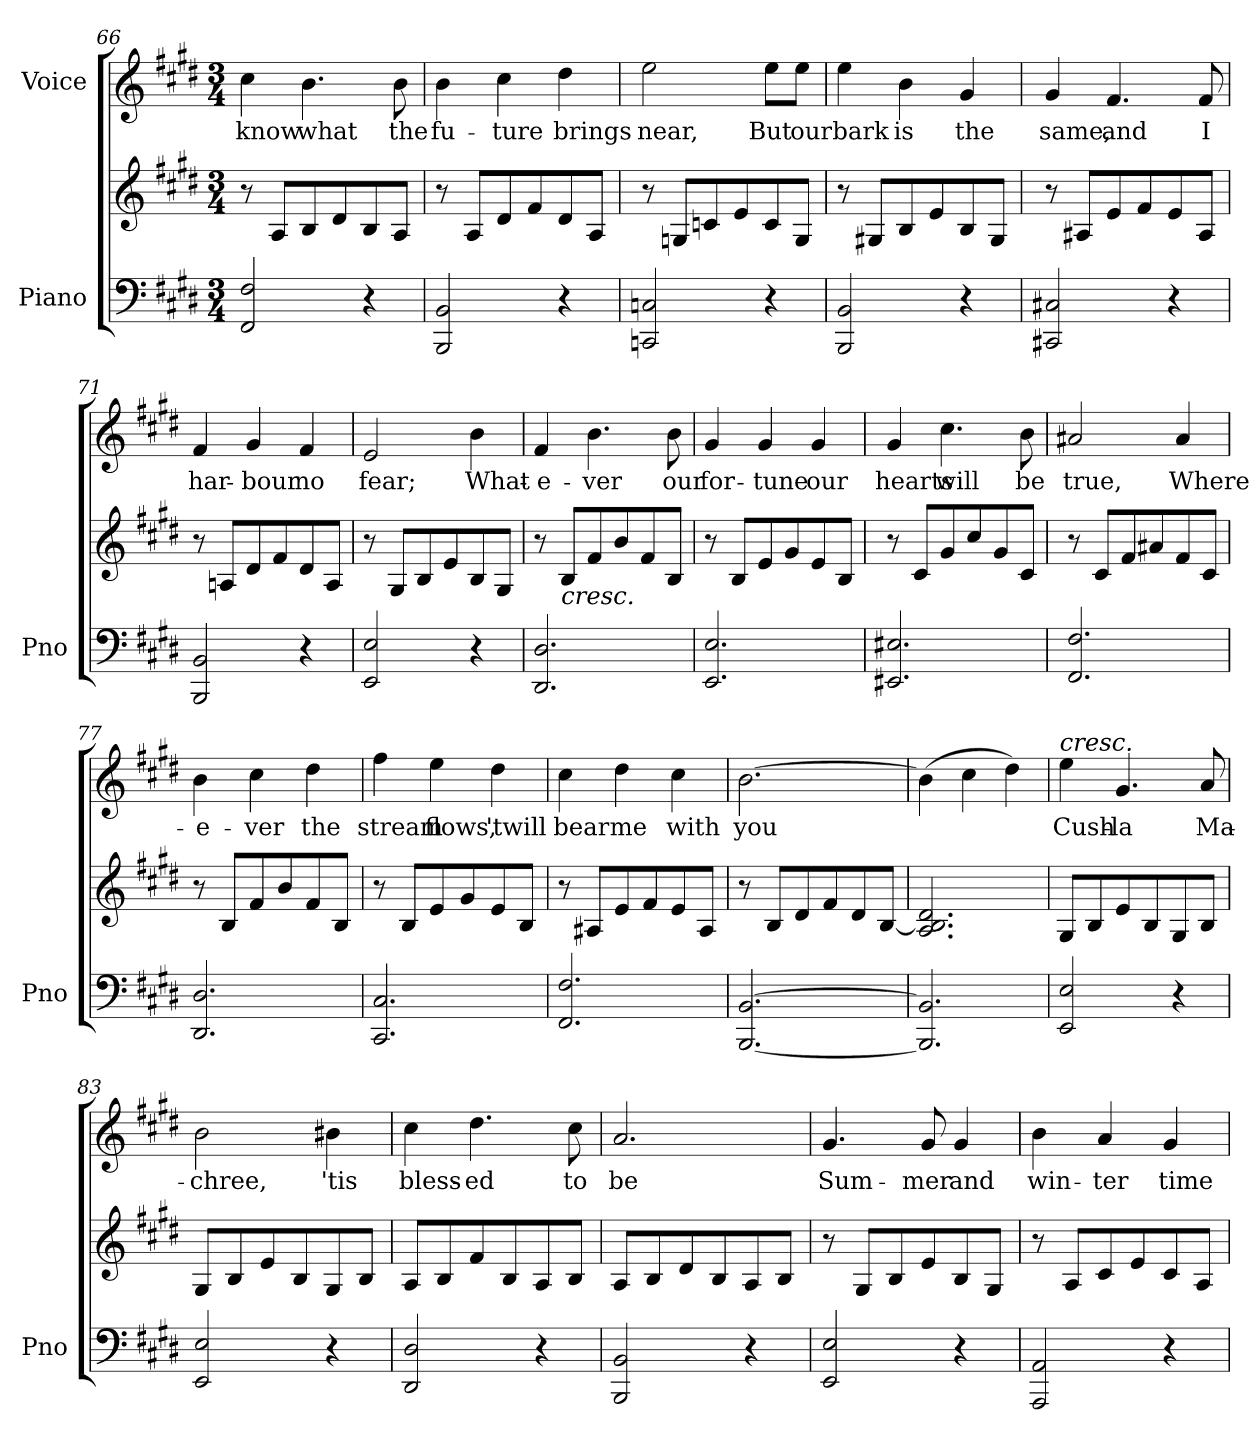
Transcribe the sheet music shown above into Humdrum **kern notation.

**kern	**kern	**kern	**text
*part2	*part2	*part1	*part1
*staff3	*staff2	*staff1	*staff1
*I"Piano	*	*I"Voice	*
*I'Pno	*	*	*
*clefF4	*clefG2	*clefG2	*
*k[f#c#g#d#]	*k[f#c#g#d#]	*k[f#c#g#d#]	*
*M3/4	*M3/4	*M3/4	*
=66	=66	=66	=66
2FF#/ 2F#/	8r	4cc#\	know
.	8A/L	.	.
.	8B/	4.b\	what
.	8d#/	.	.
4r	8B/	.	.
.	8A/J	8b\	the
=67	=67	=67	=67
2BBB/ 2BB/	8r	4b\	fu-
.	8A/L	.	.
.	8d#/	4cc#\	-ture
.	8f#/	.	.
4r	8d#/	4dd#\	brings
.	8A/J	.	.
=68	=68	=68	=68
2CCn/ 2Cn/	8r	2ee\	near,
.	8Gn/L	.	.
.	8cn/	.	.
.	8e/	.	.
4r	8c/	8ee\L	But
.	8G/J	8ee\J	our
=69	=69	=69	=69
2BBB/ 2BB/	8r	4ee\	bark
.	8G#X/L	.	.
.	8B/	4b\	is
.	8e/	.	.
4r	8B/	4g#/	the
.	8G#/J	.	.
=70	=70	=70	=70
2CC#X/ 2C#X/	8r	4g#/	same,
.	8A#X/L	.	.
.	8e/	4.f#/	and
.	8f#/	.	.
4r	8e/	.	.
.	8A#/J	8f#/	I
=71	=71	=71	=71
2BBB/ 2BB/	8r	4f#/	har-
.	8An/L	.	.
.	8d#/	4g#/	-bour
.	8f#/	.	.
4r	8d#/	4f#/	no
.	8A/J	.	.
=72	=72	=72	=72
2EE/ 2E/	8r	2e/	fear;
.	8G#/L	.	.
.	8B/	.	.
.	8e/	.	.
4r	8B/	4b\	What-
.	8G#/J	.	.
=73	=73	=73	=73
2.DD#/ 2.D#/	8r	4f#/	-e-
!	!LO:TX:b:i:t=cresc.	!	!
.	8B/L	.	.
.	8f#/	4.b\	-ver
.	8b/	.	.
.	8f#/	.	.
.	8B/J	8b\	our
=74	=74	=74	=74
2.EE/ 2.E/	8r	4g#/	for-
.	8B/L	.	.
.	8e/	4g#/	-tune
.	8g#/	.	.
.	8e/	4g#/	our
.	8B/J	.	.
=75	=75	=75	=75
2.EE#X/ 2.E#X/	8r	4g#/	hearts
.	8c#/L	.	.
.	8g#/	4.cc#\	will
.	8cc#/	.	.
.	8g#/	.	.
.	8c#/J	8b\	be
=76	=76	=76	=76
2.FF#/ 2.F#/	8r	2a#X/	true,
.	8c#/L	.	.
.	8f#/	.	.
.	8a#X/	.	.
.	8f#/	4a#/	Where-
.	8c#/J	.	.
=77	=77	=77	=77
2.DD#/ 2.D#/	8r	4b\	-e-
.	8B/L	.	.
.	8f#/	4cc#\	-ver
.	8b/	.	.
.	8f#/	4dd#\	the
.	8B/J	.	.
=78	=78	=78	=78
2.CC#/ 2.C#/	8r	4ff#\	stream
.	8B/L	.	.
.	8e/	4ee\	flows,
.	8g#/	.	.
.	8e/	4dd#\	'twill
.	8B/J	.	.
=79	=79	=79	=79
2.FF#/ 2.F#/	8r	4cc#\	bear
.	8A#X/L	.	.
.	8e/	4dd#\	me
.	8f#/	.	.
.	8e/	4cc#\	with
.	8A#/J	.	.
=80	=80	=80	=80
[2.BBB/ [2.BB/	8r	[2.b\	you
.	8B/L	.	.
.	8d#/	.	.
.	8f#/	.	.
.	8d#/	.	.
.	[8B/J	.	.
=81	=81	=81	=81
2.BBB/] 2.BB/]	2.A/ 2.B/] 2.d#/	(4b\]	.
.	.	4cc#\	.
.	.	4dd#\)	.
=82	=82	=82	=82
!	!	!LO:TX:a:i:t=cresc.	!
2EE/ 2E/	8G#/L	4ee\	Cush-
.	8B/	.	.
.	8e/	4.g#/	-la
.	8B/	.	.
4r	8G#/	.	.
.	8B/J	8a/	Ma-
=83	=83	=83	=83
2EE/ 2E/	8G#/L	2b\	-chree,
.	8B/	.	.
.	8e/	.	.
.	8B/	.	.
4r	8G#/	4b#X\	'tis
.	8B/J	.	.
=84	=84	=84	=84
2DD#/ 2D#/	8A/L	4cc#\	bless-
.	8B/	.	.
.	8f#/	4.dd#\	-ed
.	8B/	.	.
4r	8A/	.	.
.	8B/J	8cc#\	to
=85	=85	=85	=85
2BBB/ 2BB/	8A/L	2.a/	be
.	8B/	.	.
.	8d#/	.	.
.	8B/	.	.
4r	8A/	.	.
.	8B/J	.	.
=86	=86	=86	=86
2EE/ 2E/	8r	4.g#/	Sum-
.	8G#/L	.	.
.	8B/	.	.
.	8e/	8g#/	-mer
4r	8B/	4g#/	and
.	8G#/J	.	.
=87	=87	=87	=87
2AAA/ 2AA/	8r	4b\	win-
.	8A/L	.	.
.	8c#/	4a/	-ter
.	8e/	.	.
4r	8c#/	4g#/	time
.	8A/J	.	.
=	=	=	=
*-	*-	*-	*-
